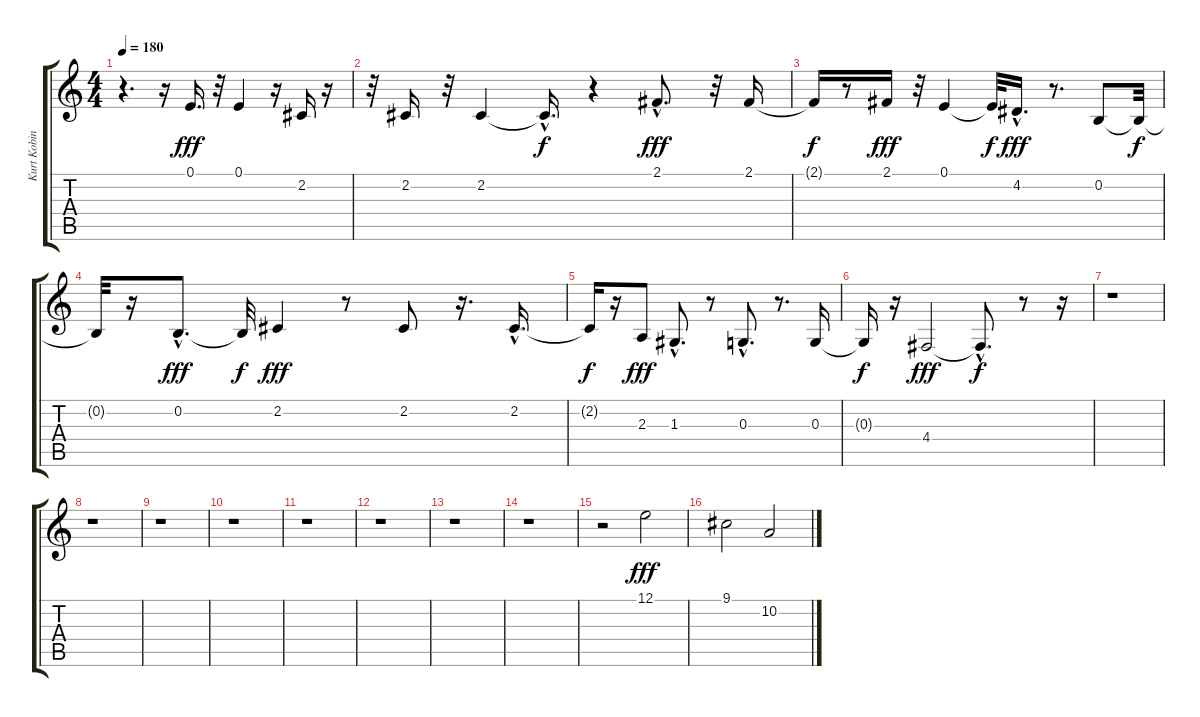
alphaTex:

\track ("Kurt Kobin - Vocals" "Kurt Kobin") {instrument sopranosax}
\staff {score tabs}
\tuning (E4 B3 G3 D3 A2 E2) {hide}
\ts (4 4)
\tempo 180
\clef g2
\ks c
r.4{d dy fff instrument sopranosax} r.16 0.1.16{d} r.32 0.1.4 r.16 2.2.16 r.16 |
r.32 2.2.16 r.32 2.2.4 2.2{hac t}.16{d dy f} r.4 2.1{hac}.8{d dy fff} r.32 2.1.16 |
2.1{t}.16{dy f} r.8 2.1.16{dy fff} r.32 0.1.4 0.1{t}.32{dy f} 4.2{hac}.16{d dy fff} r.8{d} 0.2.8 0.2{t}.32{dy f} |
0.2{t}.32 r.16 0.2{hac}.8{d dy fff} 0.2{t}.32{dy f} 2.2.4{dy fff} r.8 2.2.8 r.16{d} 2.2{hac}.16{d} |
2.2{t}.16{dy f} r.16 2.3.8{dy fff} 1.3{hac}.8{d} r.8 0.3{hac}.8{d} r.8{d} 0.3.16 |
0.3{t}.16{dy f} r.16 4.4.2{dy fff} 4.4{hac t}.8{d dy f} r.8 r.16 |
r.1 |
r.1 |
r.1 |
r.1 |
r.1 |
r.1 |
r.1 |
r.1 |
r.2 12.1.2{dy fff} |
9.1.2 10.2.2
